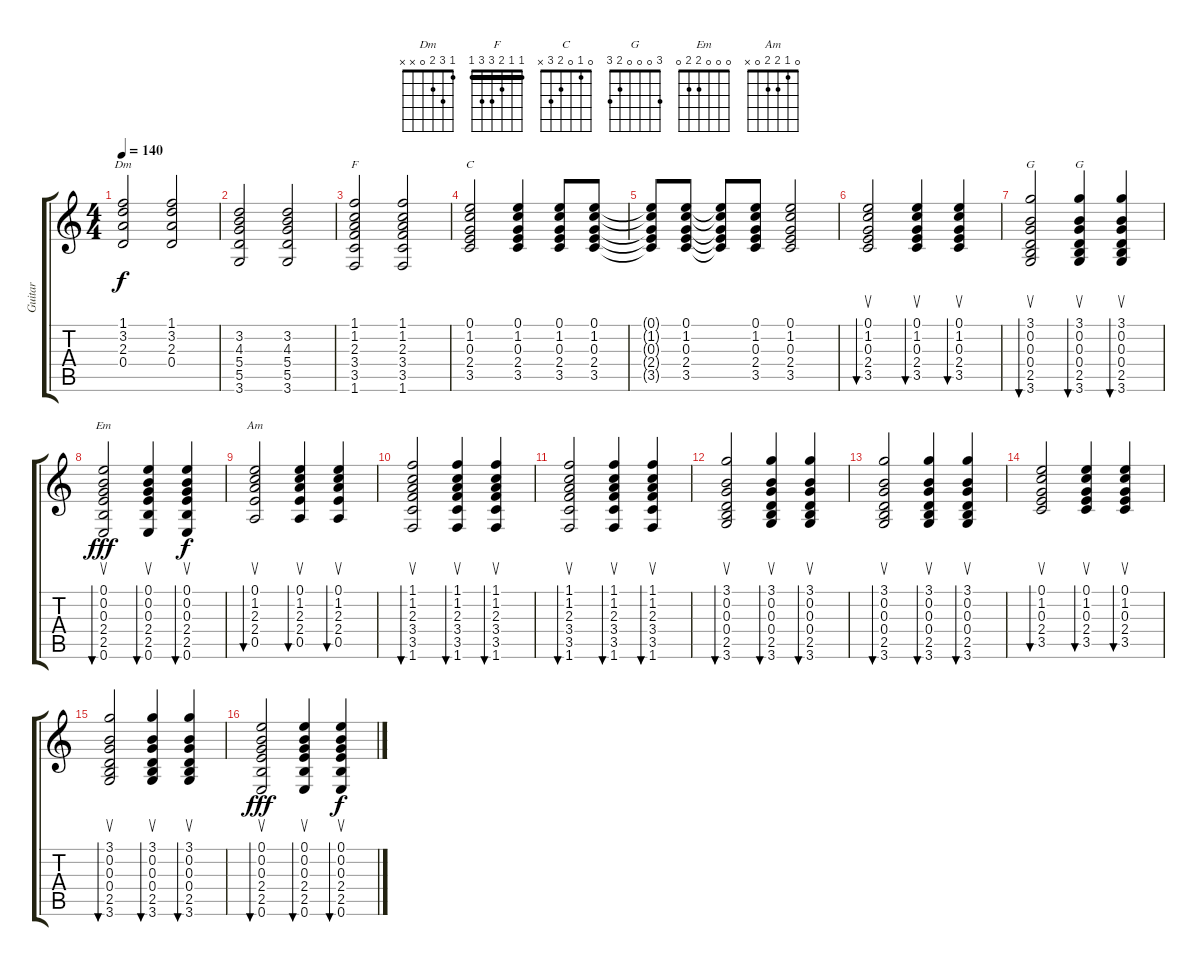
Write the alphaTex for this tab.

\track ("Guitar" "Guitar") {instrument acousticguitarnylon}
\staff {score tabs}
\tuning (E4 B3 G3 D3 A2 E2) {hide}
\chord ("Dm" 1 3 2 0 x x)
\chord ("F" 1 1 2 3 3 1) {barre 1}
\chord ("C" 0 1 0 2 3 x)
\chord ("G" x x x x x x)
\chord ("G" 3 0 0 0 2 3)
\chord ("Em" 0 0 0 2 2 0)
\chord ("Am" 0 1 2 2 0 x)
\ts (4 4)
\tempo 140
\clef g2
\ks c
(1.1 3.2 2.3 0.4).2{ch "Dm" dy f instrument acousticguitarnylon} (1.1 3.2 2.3 0.4).2{txt ""} |
(3.2 4.3 5.4 5.5 3.6).2 (3.2 4.3 5.4 5.5 3.6).2 |
(1.1 1.2 2.3 3.4 3.5 1.6).2{ch "F"} (1.1 1.2 2.3 3.4 3.5 1.6).2 |
(0.1 1.2 0.3 2.4 3.5).2{ch "C"} (0.1 1.2 0.3 2.4 3.5).4 (0.1 1.2 0.3 2.4 3.5).8 (0.1 1.2 0.3 2.4 3.5).8 |
(0.1{t} 1.2{t} 0.3{t} 2.4{t} 3.5{t}).8 (0.1 1.2 0.3 2.4 3.5).8 (0.1{t} 1.2{t} 0.3{t} 2.4{t} 3.5{t}).8 (0.1 1.2 0.3 2.4 3.5).8 (0.1 1.2 0.3 2.4 3.5).2 |
(0.1 1.2 0.3 2.4 3.5).2{su bu 30} (0.1 1.2 0.3 2.4 3.5).4{su bu 30} (0.1 1.2 0.3 2.4 3.5).4{su bu 30} |
(3.1 0.2 0.3 0.4 2.5 3.6).2{su bu 30 ch "G"} (3.1 0.2 0.3 0.4 2.5 3.6).4{su bu 30 ch "G"} (3.1 0.2 0.3 0.4 2.5 3.6).4{su bu 30} |
(0.1 0.2 0.3 2.4 2.5 0.6).2{su bu 30 ch "Em" dy fff} (0.1 0.2 0.3 2.4 2.5 0.6).4{su bu 30} (0.1 0.2 0.3 2.4 2.5 0.6).4{su bu 30 dy f} |
(0.1 1.2 2.3 2.4 0.5).2{su bu 30 ch "Am"} (0.1 1.2 2.3 2.4 0.5).4{su bu 30} (0.1 1.2 2.3 2.4 0.5).4{su bu 30} |
(1.1 1.2 2.3 3.4 3.5 1.6).2{su bu 30} (1.1 1.2 2.3 3.4 3.5 1.6).4{su bu 30} (1.1 1.2 2.3 3.4 3.5 1.6).4{su bu 30} |
(1.1 1.2 2.3 3.4 3.5 1.6).2{su bu 30} (1.1 1.2 2.3 3.4 3.5 1.6).4{su bu 30} (1.1 1.2 2.3 3.4 3.5 1.6).4{su bu 30} |
(3.1 0.2 0.3 0.4 2.5 3.6).2{su bu 30} (3.1 0.2 0.3 0.4 2.5 3.6).4{su bu 30} (3.1 0.2 0.3 0.4 2.5 3.6).4{su bu 30} |
(3.1 0.2 0.3 0.4 2.5 3.6).2{su bu 30} (3.1 0.2 0.3 0.4 2.5 3.6).4{su bu 30} (3.1 0.2 0.3 0.4 2.5 3.6).4{su bu 30} |
(0.1 1.2 0.3 2.4 3.5).2{su bu 30} (0.1 1.2 0.3 2.4 3.5).4{su bu 30} (0.1 1.2 0.3 2.4 3.5).4{su bu 30} |
(3.1 0.2 0.3 0.4 2.5 3.6).2{su bu 30} (3.1 0.2 0.3 0.4 2.5 3.6).4{su bu 30} (3.1 0.2 0.3 0.4 2.5 3.6).4{su bu 30} |
(0.1 0.2 0.3 2.4 2.5 0.6).2{su bu 30 dy fff} (0.1 0.2 0.3 2.4 2.5 0.6).4{su bu 30} (0.1 0.2 0.3 2.4 2.5 0.6).4{su bu 30 dy f}
